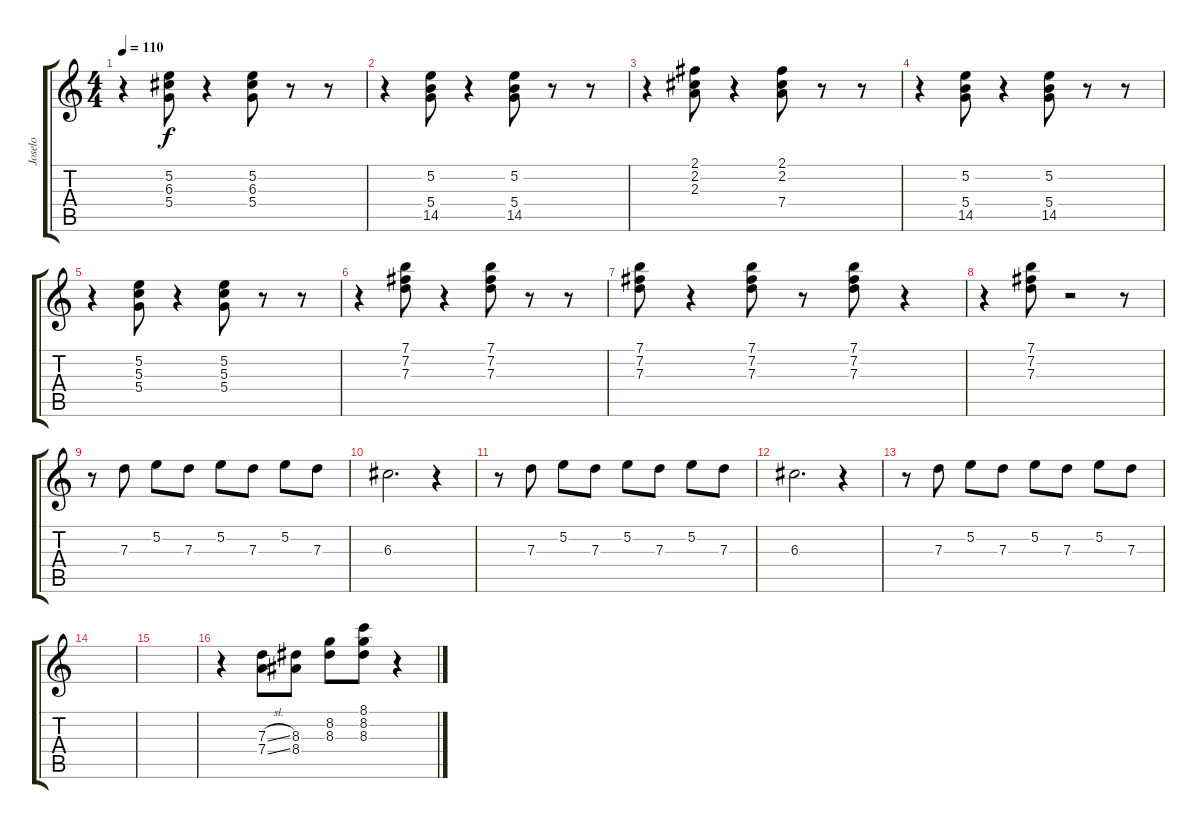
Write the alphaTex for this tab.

\track ("Joselo" "Joselo") {instrument distortionguitar}
\staff {score tabs}
\tuning (E4 B3 G3 D3 A2 E2) {hide}
\ts (4 4)
\tempo 110
\clef g2
\ks c
r.4{dy f} (5.2 6.3 5.4).8 r.4 (5.2 6.3 5.4).8 r.8 r.8 |
r.4 (5.2 5.4 14.5).8 r.4 (5.2 5.4 14.5).8 r.8 r.8 |
r.4 (2.1 2.2 2.3).8 r.4 (2.1 2.2 7.4).8 r.8 r.8 |
r.4 (5.2 5.4 14.5).8 r.4 (5.2 5.4 14.5).8 r.8 r.8 |
r.4 (5.2 5.3 5.4).8 r.4 (5.2 5.3 5.4).8 r.8 r.8 |
r.4 (7.1 7.2 7.3).8 r.4 (7.1 7.2 7.3).8 r.8 r.8 |
(7.1 7.2 7.3).8 r.4 (7.1 7.2 7.3).8 r.8 (7.1 7.2 7.3).8 r.4 |
r.4 (7.1 7.2 7.3).8 r.2 r.8 |
r.8 7.3.8 5.2.8 7.3.8 5.2.8 7.3.8 5.2.8 7.3.8 |
6.3.2{d} r.4 |
r.8 7.3.8 5.2.8 7.3.8 5.2.8 7.3.8 5.2.8 7.3.8 |
6.3.2{d} r.4 |
r.8 7.3.8 5.2.8 7.3.8 5.2.8 7.3.8 5.2.8 7.3.8 |
|
|
r.4{volume 10} (7.3{sl} 7.4{sl}).8 (8.3 8.4).8 (8.2 8.3).8 (8.1 8.2 8.3).8 r.4
